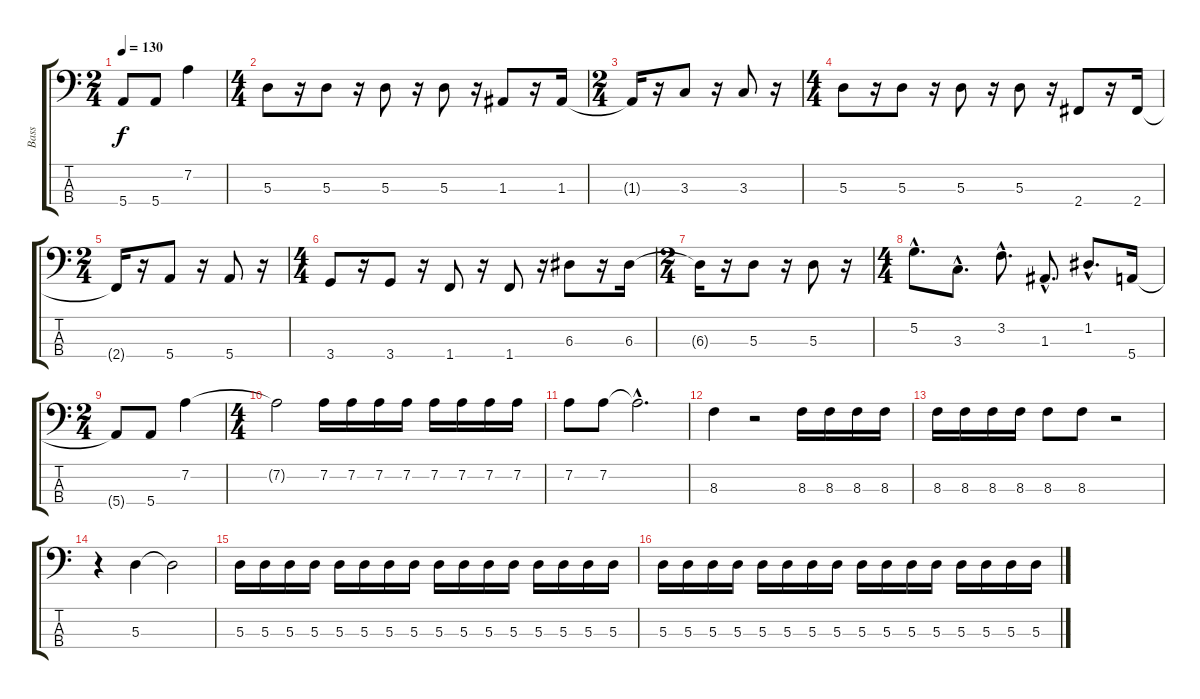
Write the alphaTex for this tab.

\track ("Bass" "Bass") {instrument electricbasspick}
\staff {score tabs}
\tuning (G2 D2 A1 E1) {hide}
\ts (2 4)
\tempo 130
\clef f4
\ks c
5.4{t}.8{dy f} 5.4.8 7.2.4 |
\ts (4 4)
5.3.8 r.16 5.3.8 r.16 5.3.8 r.16 5.3.8 r.16 1.3.8 r.16 1.3.16 |
\ts (2 4)
1.3{t}.16 r.16 3.3.8 r.16 3.3.8 r.16 |
\ts (4 4)
5.3.8 r.16 5.3.8 r.16 5.3.8 r.16 5.3.8 r.16 2.4.8 r.16 2.4.16 |
\ts (2 4)
2.4{t}.16 r.16 5.4.8 r.16 5.4.8 r.16 |
\ts (4 4)
3.4.8 r.16 3.4.8 r.16 1.4.8 r.16 1.4.8 r.16 6.3.8 r.16 6.3.16 |
\ts (2 4)
6.3{t}.16 r.16 5.3.8 r.16 5.3.8 r.16 |
\ts (4 4)
5.2{hac}.8{d} 3.3{hac}.8{d} 3.2{hac}.8{d} 1.3{hac}.8{d} 1.2{hac}.8{d} 5.4.16 |
\ts (2 4)
5.4{t}.8 5.4.8 7.2.4 |
\ts (4 4)
7.2{t}.2 7.2.16 7.2.16 7.2.16 7.2.16 7.2.16 7.2.16 7.2.16 7.2.16 |
7.2.8 7.2.8 7.2{hac t}.2{d} |
8.3.4 r.2 8.3.16 8.3.16 8.3.16 8.3.16 |
8.3.16 8.3.16 8.3.16 8.3.16 8.3.8 8.3.8 r.2 |
r.4 5.3.4 5.3{t}.2 |
5.3.16{volume 9} 5.3.16 5.3.16 5.3.16 5.3.16 5.3.16 5.3.16 5.3.16 5.3.16 5.3.16 5.3.16 5.3.16 5.3.16 5.3.16 5.3.16 5.3.16 |
5.3.16 5.3.16 5.3.16 5.3.16 5.3.16 5.3.16 5.3.16 5.3.16 5.3.16 5.3.16 5.3.16 5.3.16 5.3.16 5.3.16 5.3.16 5.3.16
